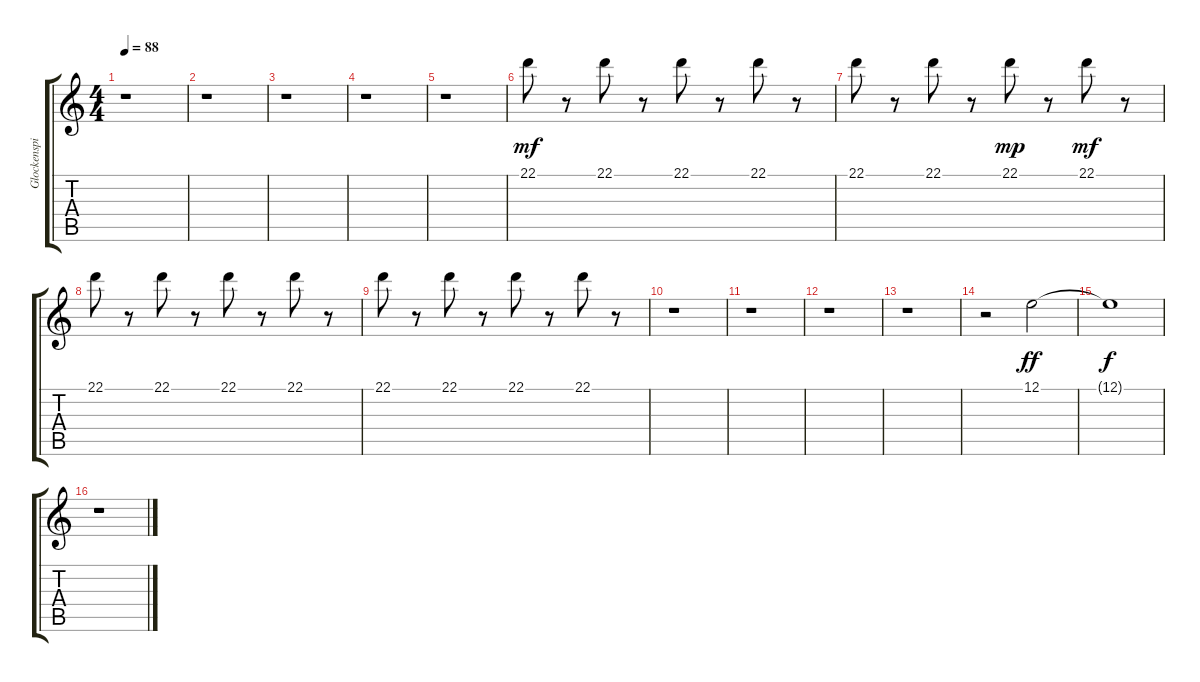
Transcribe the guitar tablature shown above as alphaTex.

\track ("Glockenspiel" "Glockenspi") {instrument glockenspiel}
\staff {score tabs}
\tuning (E4 B3 G3 D3 A2 E2) {hide}
\ts (4 4)
\tempo 88
\clef g2
\ks c
r.1{dy mf} |
r.1 |
r.1 |
r.1 |
r.1 |
22.1.8 r.8 22.1.8 r.8 22.1.8 r.8 22.1.8 r.8 |
22.1.8 r.8 22.1.8 r.8 22.1.8{dy mp} r.8 22.1.8{dy mf} r.8 |
22.1.8 r.8 22.1.8 r.8 22.1.8 r.8 22.1.8 r.8 |
22.1.8 r.8 22.1.8 r.8 22.1.8 r.8 22.1.8 r.8 |
r.1 |
r.1 |
r.1 |
r.1 |
r.2 12.1.2{dy ff} |
12.1{t}.1{dy f} |
r.1
